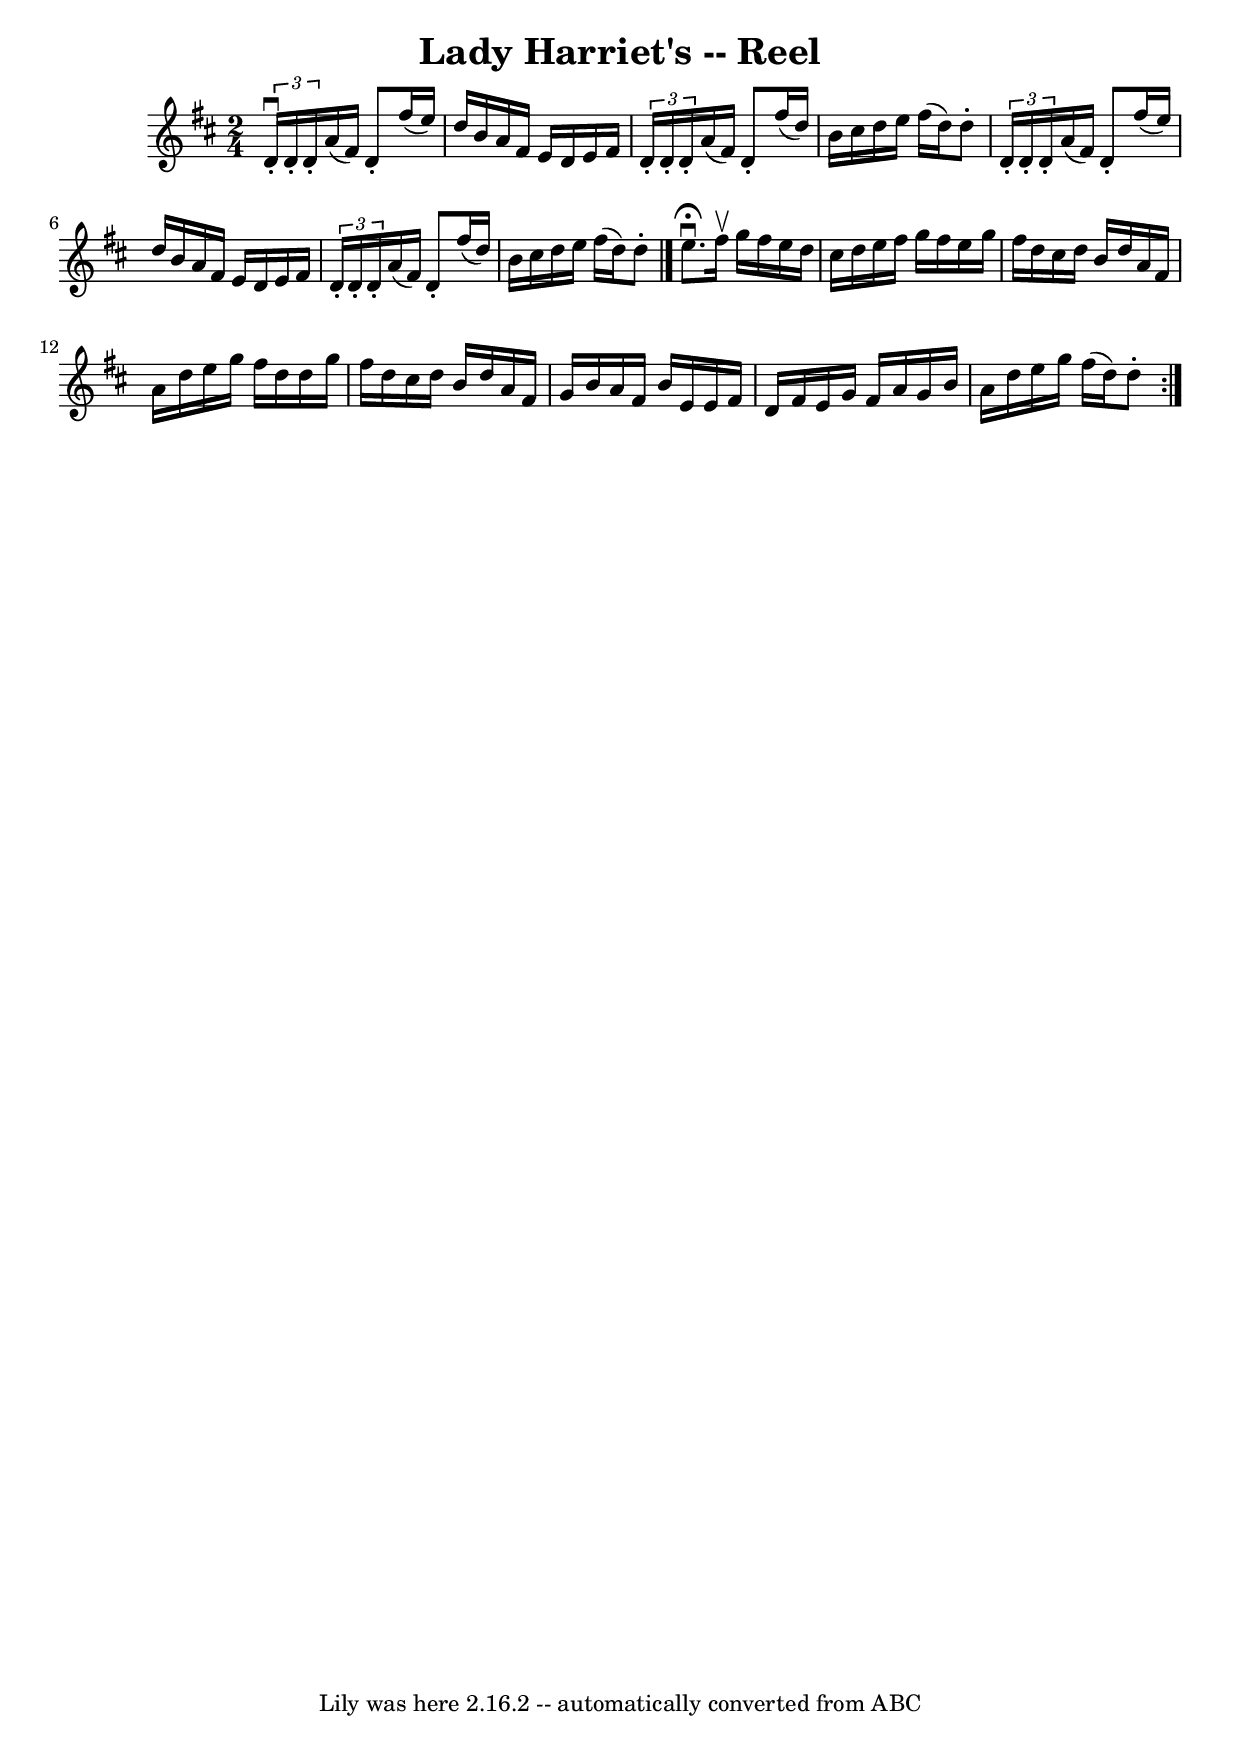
\version "2.16.2"
\include "Mammoth.ily"
\header {
	%% book = "Ryan's Mammoth Collection"
	crossRefNumber = "1"
	footnotes = "\\\\248"
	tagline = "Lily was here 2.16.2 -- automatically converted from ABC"
	title = "Lady Harriet's -- Reel"
}
voicedefault =  {


\time 2/4 
\key d \major   \times 2/3 { d'16^\downbow-. d'16 -. d'16 -. } 
 a'16 (fis'16) d'8 -. fis''16 (e''16)   |
 d''16    
b'16 a'16 fis'16 e'16 d'16 e'16 fis'16    |
   
\times 2/3 { d'16 -. d'16 -. d'16 -. } a'16 (fis'16) d'8 -.   
fis''16 (d''16)   |
 b'16 cis''16 d''16 e''16    
fis''16 (d''16) d''8 -.   |
     \times 2/3 { d'16 -. d'16 -. 
 d'16 -. } a'16 (fis'16) d'8 -. fis''16 (e''16)   |
   
d''16 b'16 a'16 fis'16 e'16 d'16 e'16 fis'16    |
   
\times 2/3 { d'16 -. d'16 -. d'16 -. } a'16 (fis'16) d'8 -.   
fis''16 (d''16)   |
 b'16 cis''16 d''16 e''16    
fis''16 (d''16) d''8 -.   \bar "|."     \repeat volta 2 { e''8. 
^\fermata^\downbow fis''16^\upbow g''16 fis''16 e''16 d''16    
|
 cis''16 d''16 e''16 fis''16 g''16 fis''16 e''16    
g''16    |
 fis''16 d''16 cis''16 d''16 b'16 d''16    
a'16 fis'16    |
 a'16 d''16 e''16 g''16 fis''16    
d''16 d''16 g''16    |
 fis''16 d''16 cis''16 d''16    
b'16 d''16 a'16 fis'16    |
 g'16 b'16 a'16 fis'16    
b'16 e'16 e'16 fis'16    |
 d'16 fis'16 e'16 g'16    
fis'16 a'16 g'16 b'16    |
 a'16 d''16 e''16 g''16    
fis''16 (d''16) d''8 -.     }   
}

\score{
    <<

	\context Staff="default"
	{
	    \voicedefault 
	}

    >>
	\layout {
	}
	\midi {}
}
